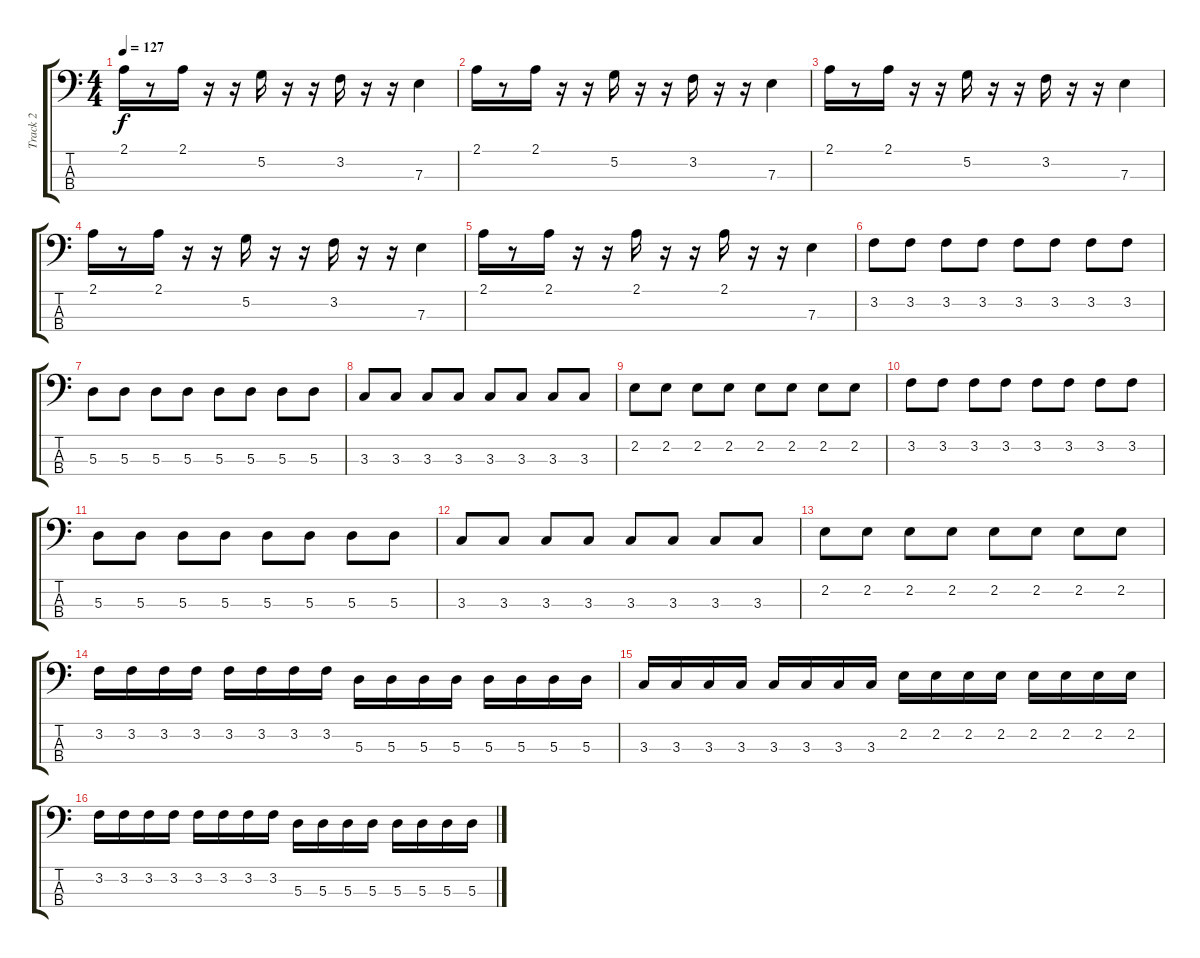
\track ("Track 2" "Track 2") {instrument electricbasspick}
\staff {score tabs}
\tuning (G2 D2 A1 E1) {hide}
\ts (4 4)
\tempo 127
\clef f4
\ks c
2.1.16{dy f} r.8 2.1.16 r.16 r.16 5.2.16 r.16 r.16 3.2.16 r.16 r.16 7.3.4 |
2.1.16 r.8 2.1.16 r.16 r.16 5.2.16 r.16 r.16 3.2.16 r.16 r.16 7.3.4 |
2.1.16 r.8 2.1.16 r.16 r.16 5.2.16 r.16 r.16 3.2.16 r.16 r.16 7.3.4 |
2.1.16 r.8 2.1.16 r.16 r.16 5.2.16 r.16 r.16 3.2.16 r.16 r.16 7.3.4 |
2.1.16 r.8 2.1.16 r.16 r.16 2.1.16 r.16 r.16 2.1.16 r.16 r.16 7.3.4 |
3.2.8 3.2.8 3.2.8 3.2.8 3.2.8 3.2.8 3.2.8 3.2.8 |
5.3.8 5.3.8 5.3.8 5.3.8 5.3.8 5.3.8 5.3.8 5.3.8 |
3.3.8 3.3.8 3.3.8 3.3.8 3.3.8 3.3.8 3.3.8 3.3.8 |
2.2.8 2.2.8 2.2.8 2.2.8 2.2.8 2.2.8 2.2.8 2.2.8 |
3.2.8 3.2.8 3.2.8 3.2.8 3.2.8 3.2.8 3.2.8 3.2.8 |
5.3.8 5.3.8 5.3.8 5.3.8 5.3.8 5.3.8 5.3.8 5.3.8 |
3.3.8 3.3.8 3.3.8 3.3.8 3.3.8 3.3.8 3.3.8 3.3.8 |
2.2.8 2.2.8 2.2.8 2.2.8 2.2.8 2.2.8 2.2.8 2.2.8 |
3.2.16 3.2.16 3.2.16 3.2.16 3.2.16 3.2.16 3.2.16 3.2.16 5.3.16 5.3.16 5.3.16 5.3.16 5.3.16 5.3.16 5.3.16 5.3.16 |
3.3.16 3.3.16 3.3.16 3.3.16 3.3.16 3.3.16 3.3.16 3.3.16 2.2.16 2.2.16 2.2.16 2.2.16 2.2.16 2.2.16 2.2.16 2.2.16 |
3.2.16 3.2.16 3.2.16 3.2.16 3.2.16 3.2.16 3.2.16 3.2.16 5.3.16 5.3.16 5.3.16 5.3.16 5.3.16 5.3.16 5.3.16 5.3.16
